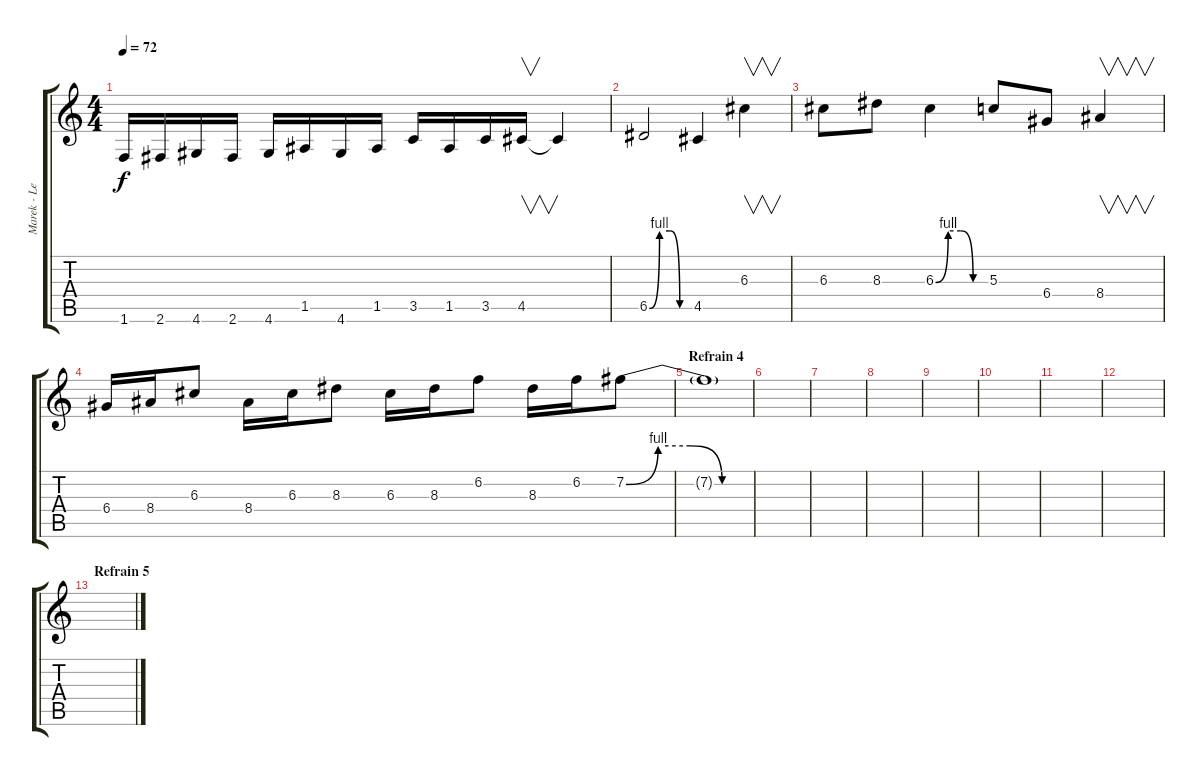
\track ("Marek - Lead Guitar" "Marek - Le") {instrument overdrivenguitar}
\staff {score tabs}
\tuning (E4 B3 G3 D3 A2 E2) {hide}
\ts (4 4)
\tempo 72
\clef g2
\ks c
1.6.16{dy f} 2.6.16 4.6.16 2.6.16 4.6.16 1.5.16 4.6.16 1.5.16 3.5.16 1.5.16 3.5.16 4.5.16{v} 4.5{t}.4 |
6.5{be (custom 0 0 15 4 30 4 45 0 60 0)}.2 4.5.4 6.3.4{v} |
6.3.8 8.3.8 6.3{be (custom 0 0 15 4 30 4 45 0 60 0)}.4 5.3.8 6.4.8 8.4.4{v} |
6.4.16 8.4.16 6.3.8 8.4.16 6.3.16 8.3.8 6.3.16 8.3.16 6.2.8 8.3.16 6.2.16 7.2{be (custom 0 0 15 4 30 4 45 0 60 0)}.8 |
\section ("" "Refrain 4")
7.2{t}.1 |
|
|
|
|
|
|
|
\section ("" "Refrain 5")
